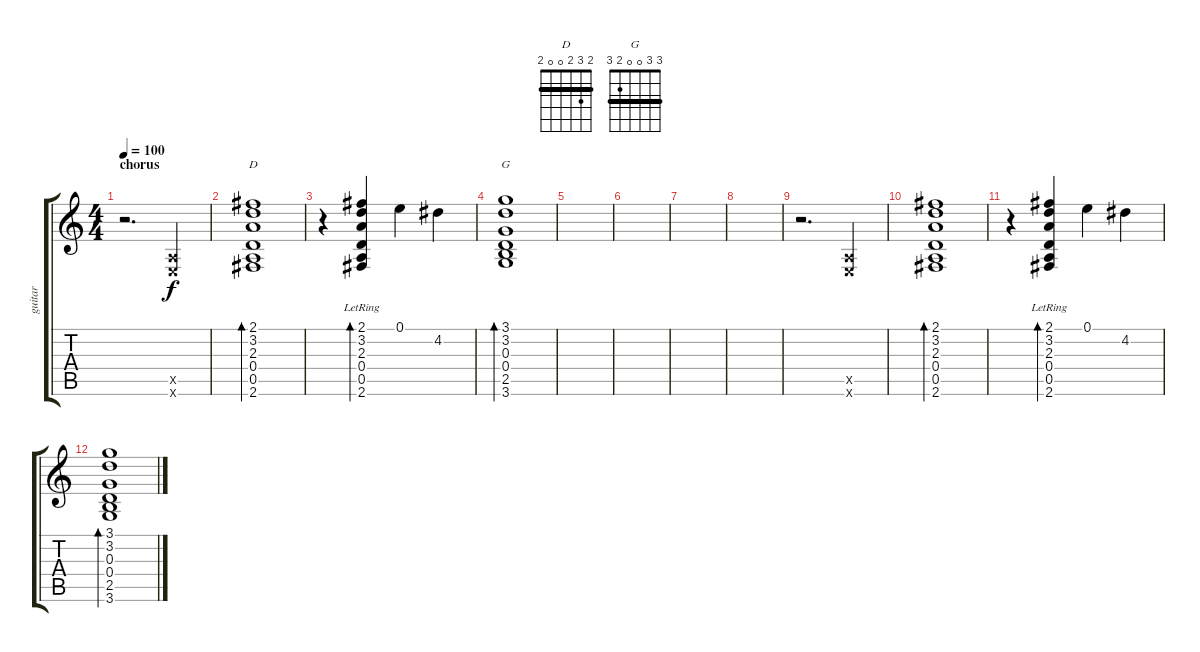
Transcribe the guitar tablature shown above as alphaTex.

\track ("guitar" "guitar") {instrument acousticguitarsteel}
\staff {score tabs}
\tuning (E4 B3 G3 D3 A2 E2) {hide}
\chord ("D" 2 3 2 0 0 2) {barre 2}
\chord ("G" 3 3 0 0 2 3) {barre 3}
\ts (4 4)
\section ("" "chorus")
\tempo 100
\clef g2
\ks c
r.2{d dy f instrument acousticguitarsteel} (0.5{x} 0.6{x}).4 |
(2.1 3.2 2.3 0.4 0.5 2.6).1{bd 120 ch "D"} |
r.4 (2.1 3.2 2.3{lr} 0.4{lr} 0.5{lr} 2.6{lr}).4{bd 120} 0.1.4 4.2.4 |
(3.1 3.2 0.3 0.4 2.5 3.6).1{bd 120 ch "G"} |
|
|
|
|
r.2{d} (0.5{x} 0.6{x}).4 |
(2.1 3.2 2.3 0.4 0.5 2.6).1{bd 120} |
r.4 (2.1 3.2 2.3{lr} 0.4{lr} 0.5{lr} 2.6{lr}).4{bd 120} 0.1.4 4.2.4 |
(3.1 3.2 0.3 0.4 2.5 3.6).1{bd 120}
